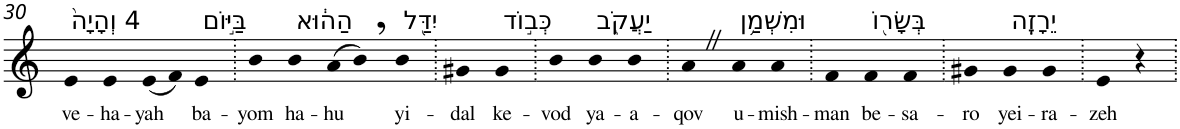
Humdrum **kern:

**kern	**text
*part1	*part1
*staff1	*staff1
*I"Piano	*
*I'Pno	*
!!LO:PB:g=z
*clefG2	*
*k[]	*
=30	=30
!LO:TX:a:t=4 וְהָיָה֙	!
!	!LO:LY:b
4e	ve-
!	!LO:LY:b
4e	-ha-
!	!LO:LY:b
(8e	-yah
8f)	.
!LO:TX:a:t=בַּיּ֣וֹם	!
!	!LO:LY:b
4e	ba-
=31.	=31.
!	!LO:LY:b
4b	-yom
!LO:TX:a:t=הַה֔וּא	!
!	!LO:LY:b
4b	ha-
!	!LO:LY:b
(8a	-hu
8b,)	.
!LO:TX:a:t=יִדַּ֖ל	!
!	!LO:LY:b
4b	yi-
=32.	=32.
!	!LO:LY:b
4g#X	-dal
!LO:TX:a:t=כְּב֣וֹד	!
!	!LO:LY:b
4g#	ke-
=33.	=33.
!	!LO:LY:b
4b	-vod
!LO:TX:a:t=יַעֲקֹ֑ב	!
!	!LO:LY:b
4b	ya-
!	!LO:LY:b
4b	-a-
=34.	=34.
!	!LO:LY:b
4aZ	-qov
!LO:TX:a:t=וּמִשְׁמַ֥ן	!
!	!LO:LY:b
4a	u-
!	!LO:LY:b
4a	-mish-
=35.	=35.
!	!LO:LY:b
4f	-man
!LO:TX:a:t=בְּשָׂר֖וֹ	!
!	!LO:LY:b
4f	be-
!	!LO:LY:b
4f	-sa-
=36.	=36.
!	!LO:LY:b
4g#X	-ro
!LO:TX:a:t=יֵרָזֶֽה	!
!	!LO:LY:b
4g#	yei-
!	!LO:LY:b
4g#	-ra-
=37.	=37.
!	!LO:LY:b
4e	-zeh
4r	.
=.	=.
*-	*-
